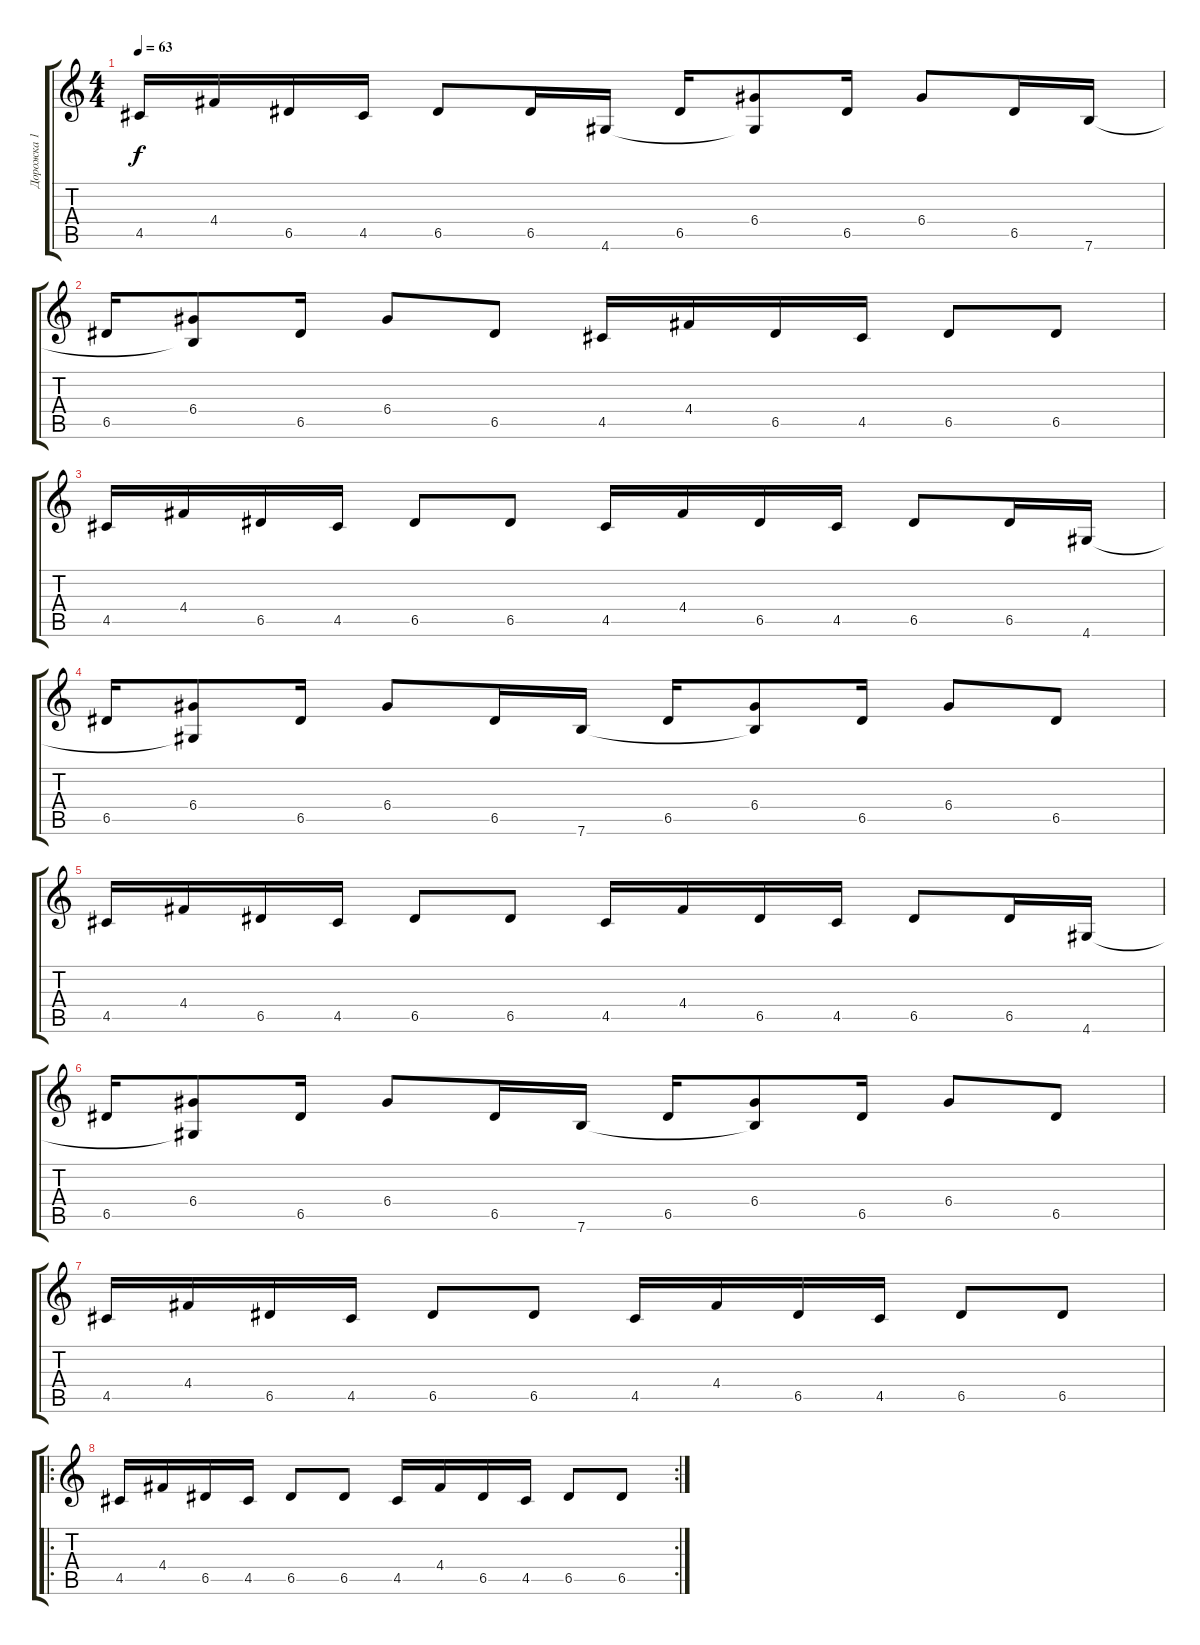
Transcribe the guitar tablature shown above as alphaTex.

\track ("Дорожка 1" "Дорожка 1") {instrument acousticguitarsteel}
\staff {score tabs}
\tuning (E4 B3 G3 D3 A2 E2) {hide}
\ts (4 4)
\tempo 63
\clef g2
\ks c
4.5.16{dy f} 4.4.16 6.5.16 4.5.16 6.5.8 6.5.16 4.6.16 6.5.16 (6.4 4.6{t}).8 6.5.16 6.4.8 6.5.16 7.6.16 |
6.5.16 (6.4 7.6{t}).8 6.5.16 6.4.8 6.5.8 4.5.16 4.4.16 6.5.16 4.5.16 6.5.8 6.5.8 |
4.5.16 4.4.16 6.5.16 4.5.16 6.5.8 6.5.8 4.5.16 4.4.16 6.5.16 4.5.16 6.5.8 6.5.16 4.6.16 |
6.5.16 (6.4 4.6{t}).8 6.5.16 6.4.8 6.5.16 7.6.16 6.5.16 (6.4 7.6{t}).8 6.5.16 6.4.8 6.5.8 |
4.5.16 4.4.16 6.5.16 4.5.16 6.5.8 6.5.8 4.5.16 4.4.16 6.5.16 4.5.16 6.5.8 6.5.16 4.6.16 |
6.5.16 (6.4 4.6{t}).8 6.5.16 6.4.8 6.5.16 7.6.16 6.5.16 (6.4 7.6{t}).8 6.5.16 6.4.8 6.5.8 |
4.5.16 4.4.16 6.5.16 4.5.16 6.5.8 6.5.8 4.5.16 4.4.16 6.5.16 4.5.16 6.5.8 6.5.8 |
\ro
\rc 2
4.5.16 4.4.16 6.5.16 4.5.16 6.5.8 6.5.8 4.5.16 4.4.16 6.5.16 4.5.16 6.5.8 6.5.8
